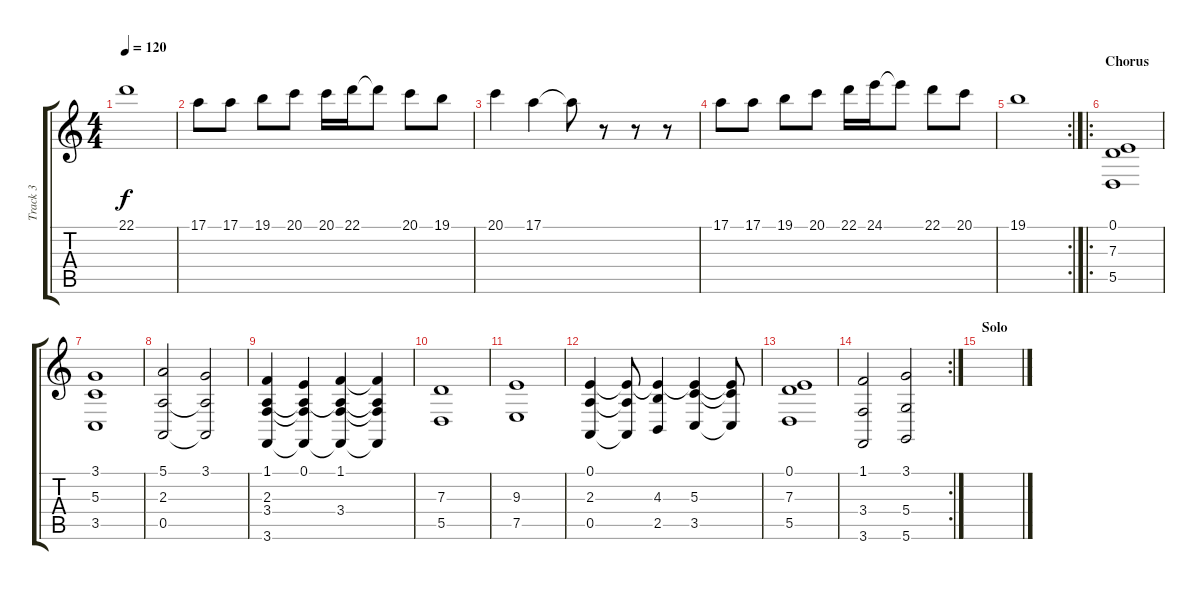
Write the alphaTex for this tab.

\track ("Track 3" "Track 3") {instrument stringensemble1}
\staff {score tabs}
\tuning (E4 B3 G3 D3 A2 D2) {hide}
\ts (4 4)
\tempo 120
\clef g2
\ks c
22.1.1{dy f} |
17.1.8 17.1.8 19.1.8 20.1.8 20.1.16 22.1.16 22.1{t}.8 20.1.8 19.1.8 |
20.1.4 17.1.4 17.1{t}.8 r.8 r.8 r.8 |
17.1.8 17.1.8 19.1.8 20.1.8 22.1.16 24.1.16 24.1{t}.8 22.1.8 20.1.8 |
\rc 2
19.1.1 |
\ro
\section ("" "Chorus")
(0.1 7.3 5.5).1{volume 11} |
(3.1 5.3 3.5).1 |
(5.1 2.3 0.5).2 (3.1 2.3{t} 0.5{t}).2 |
(1.1 2.3 3.4 3.6).4 (0.1 2.3{t} 3.4{t} 3.6{t}).4 (1.1 2.3{t} 3.4 3.6{t}).4 (1.1{t} 2.3{t} 3.4{t} 3.6{t}).4 |
(7.3 5.5).1 |
(9.3 7.5).1 |
(0.1 2.3 0.5).4 (0.1{t} 2.3{t} 0.5{t}).8 (0.1{t} 4.3 2.5).4 (0.1{t} 5.3 3.5).4 (0.1{t} 5.3{t} 3.5{t}).8 |
(0.1 7.3 5.5).1 |
\rc 2
(1.1 3.4 3.6).2 (3.1 5.4 5.6).2 |
\section ("" "Solo")
